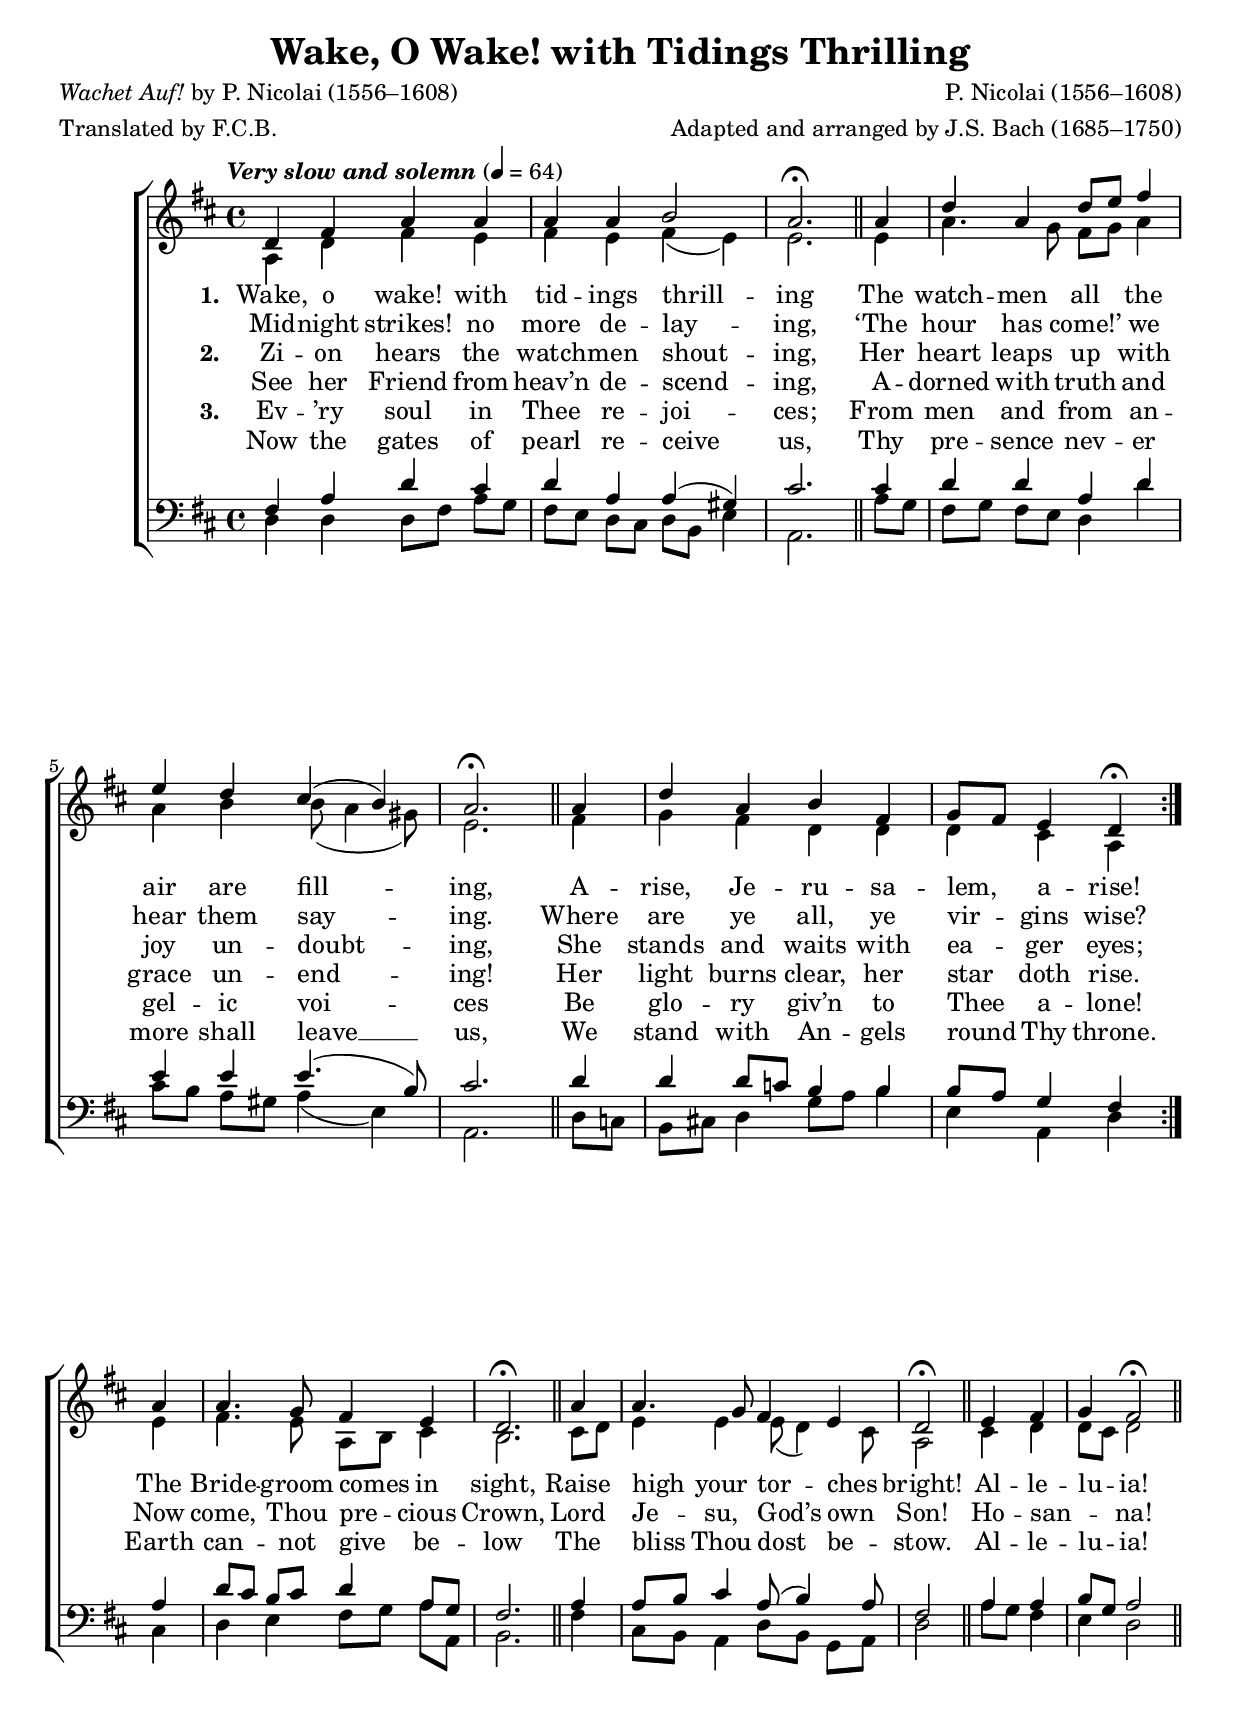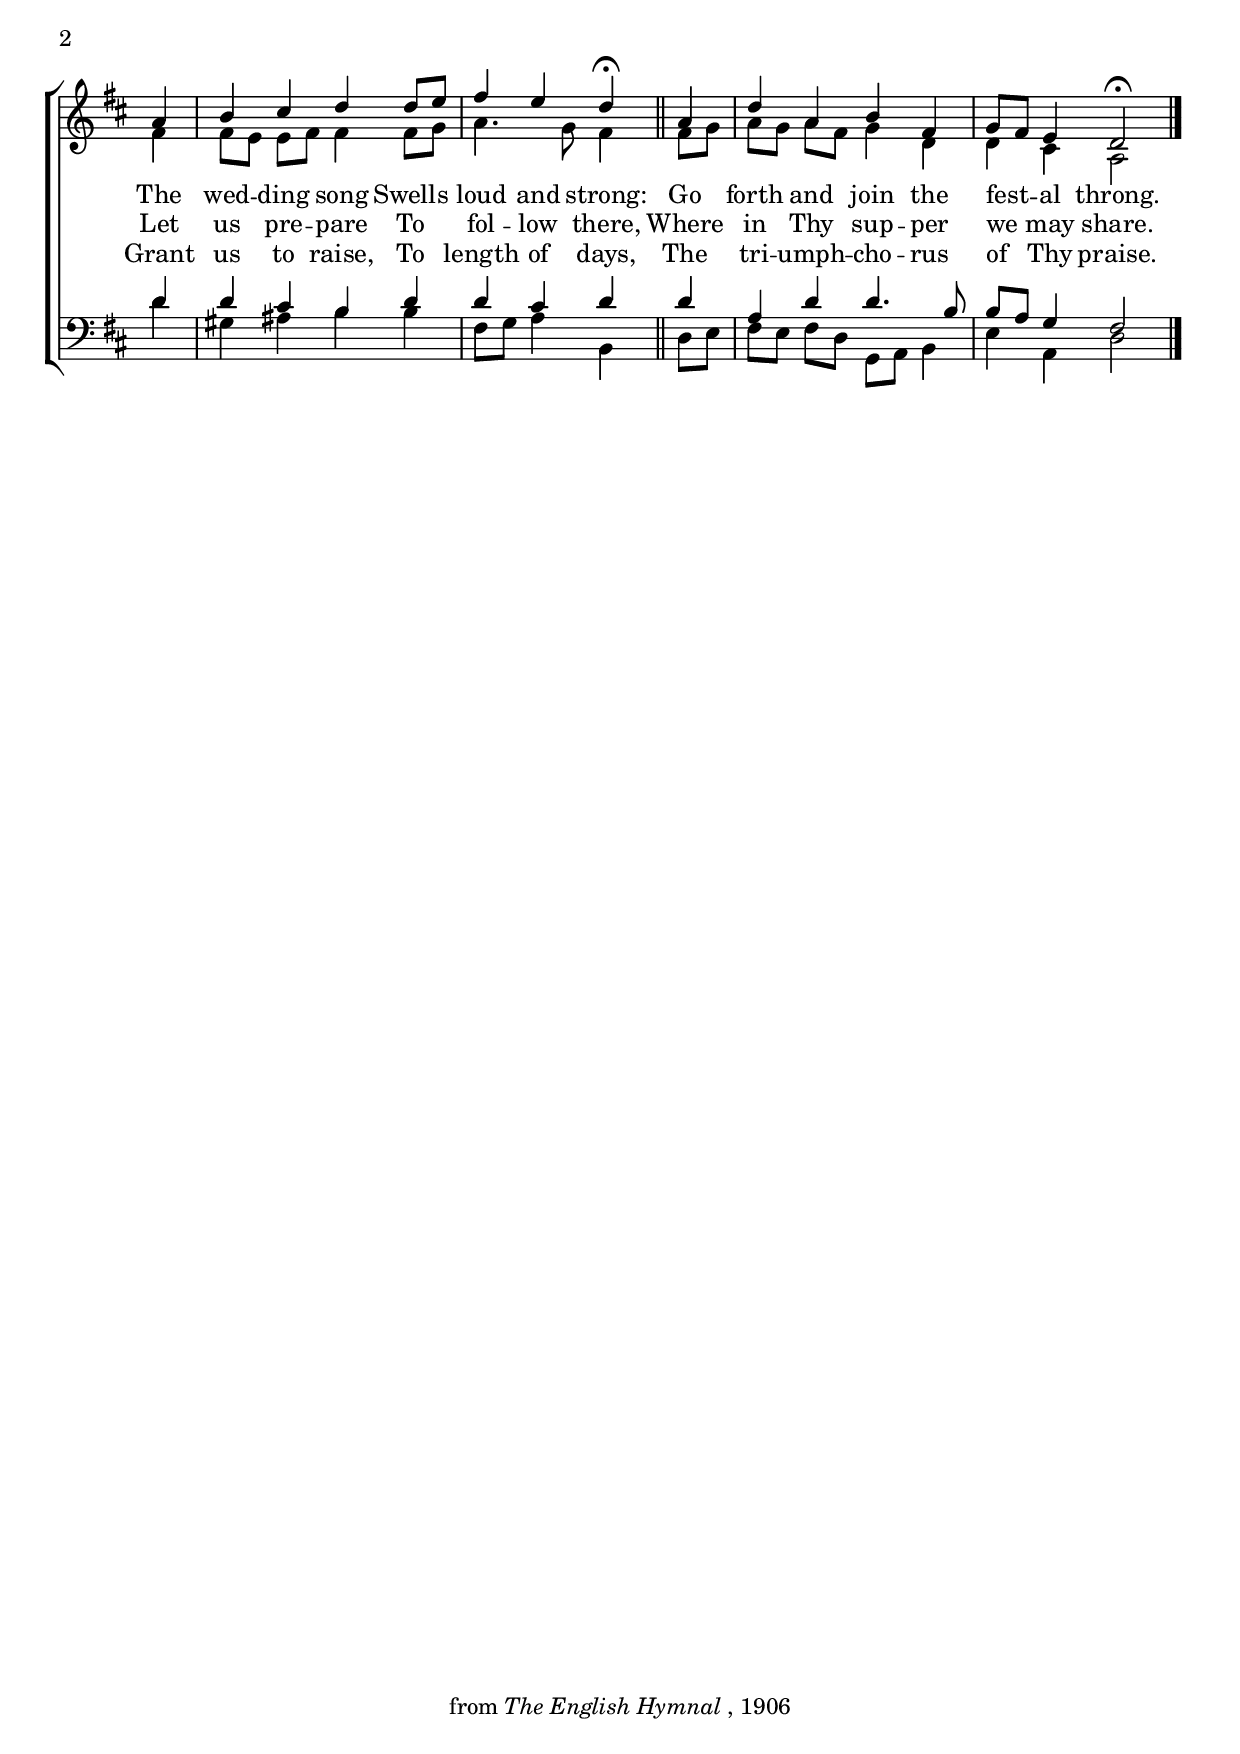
\version "2.14.2"
\include "util.ly"

\header {
  title = "Wake, O Wake! with Tidings Thrilling"
  poet = \markup{\italic{Wachet Auf!} by P. Nicolai (1556–1608)}
  meter = "Translated by F.C.B."
  composer = "P. Nicolai (1556–1608)"
  arranger = "Adapted and arranged by J.S. Bach (1685–1750)"
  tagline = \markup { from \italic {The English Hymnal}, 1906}
}

global = {
  \key d \major
  \time 4/4
  \autoBeamOff
  \mergeDifferentlyHeadedOn
  %\override DynamicLineSpanner #'staff-padding = #0.0
  %\override DynamicLineSpanner #'Y-extent = #'(-1 . 1)
  \tempo \markup\italic"Very slow and solemn" 4 = 64
}

sopMusic = \relative c' {
  \repeat volta 2 {
    d4 fis a a |
    a a b2 |
    a2.\fermata \bar"||"
    
    a4 |
    d4 a d8[ e] fis4 |
    e d cis4( b) |
    a2.\fermata \bar"||"
    
    a4 |
    d a b fis |
    g8[ fis] e4 d\fermata \break
  }
  a'4 |
  a4. g8 fis4 e |
  
  d2.\fermata \bar "||"
  a'4 |
  a4. g8 fis4 e |
  d2\fermata \bar "||"
  
  e4 fis |
  g4 fis2\fermata \bar "||"
  a4 |
  b cis d d8[ e] |
  
  fis4 e d\fermata \bar"||"
  a4 |
  d a b fis |
  g8[ fis] e4 d2\fermata \bar "|."
}
sopWords = \lyricmode {
  
}

altoMusic = \relative c' {
  \repeat volta 2 {
    a4 d fis e |
    fis e fis( e) |
    e2. |
    
    e4 |
    a 4. g8 fis[ g] a4 |
    a b b8( a4 gis8) |
    e2. |
    
    fis4 |
    g fis d d |
    d cis a
  }
  e'4 |
  fis4. e8 a,[ b] cis4 |
  
  b2. |
  cis8[ d] |
  e4 e e8( d4) cis8 |
  a2 |
  
  cis4 d |
  d8[ cis] d2 |
  fis4 |
  fis8[ e] e[ fis] fis4 fis8[ g] |
  
  a4. g8 fis4 |
  fis8[ g] |
  a[ g] a[ fis] g4 d |
  d cis a2 \bar "|."
}
altoWords = \lyricmode {
  \dropLyricsVI
  \set stanza = #"1. "
  Wake, o wake! with tid -- ings thrill -- ing
  The watch -- men all the air are fill -- ing,
  \set associatedVoice = "sopranos"
  A -- rise, Je -- ru -- sa -- lem, a -- rise!
  
  \set associatedVoice = "altos"
  The Bride -- groom comes in \set associatedVoice = "basses" sight,
  Raise high your tor -- ches \set associatedVoice = "tenors" bright!
  Al -- le -- lu -- ia!
  The wed -- ding song
  Swells loud and strong:
  \set associatedVoice = "sopranos"
  Go forth and join the fest -- al throng.
}
altoWordsII = \lyricmode {
  \dropLyricsVI
%\markup\italic
  Mid -- night strikes! no more de -- lay -- ing,
  ‘The hour has come!’ we hear them say -- ing.
  \set associatedVoice = "sopranos"
  Where are ye all, ye vir -- gins wise?
}
altoWordsIII = \lyricmode {
  \dropLyricsVI
  \set stanza = #"2. "
  Zi -- on hears the watch -- men shout -- ing,
  Her heart leaps up with joy un -- doubt -- ing,
  \set associatedVoice = "sopranos"
  She stands and waits with ea -- ger eyes;
  
  \set associatedVoice = "altos"
  Now come, Thou pre -- cious \set associatedVoice = "basses" Crown,
  Lord Je -- su, God’s own \set associatedVoice = "tenors" Son!
  Ho -- san -- _ na!
  Let us pre -- pare
  To fol -- low there,
  \set associatedVoice = "sopranos"
  Where in Thy sup -- per we may share.
}
altoWordsIV = \lyricmode {
  \dropLyricsVI
  See her Friend from heav’n de -- scend -- ing,
  A -- dorned with truth and grace un -- end -- ing!
  \set associatedVoice = "sopranos"
  Her light burns clear, her star doth rise.
}
altoWordsV = \lyricmode {
  \dropLyricsVI
  \set stanza = #"3. "
  Ev -- ’ry soul in Thee re -- joi -- ces;
  From men and from an -- gel -- ic voi -- ces
  \set associatedVoice = "sopranos"
  Be glo -- ry giv’n to Thee a -- lone!
  
  \set associatedVoice = "altos"
  Earth can -- not give be -- \set associatedVoice = "basses" low
  The bliss Thou dost be -- \set associatedVoice = "tenors" stow.
  Al -- le -- lu -- ia!
  Grant us to raise,
  To length of days,
  \set associatedVoice = "sopranos"
  The tri -- 
  \once \override LyricHyphen  #'minimum-length = #0.7
  \once \override LyricHyphen  #'minimum-distance = #0.7
   umph -- cho -- rus of Thy praise.
}
altoWordsVI = \lyricmode {
  \dropLyricsVI
  Now the gates of pearl re -- ceive us,
  Thy pre -- sence nev -- er more shall leave __ us,
  \set associatedVoice = "sopranos"
  We stand with An -- gels round Thy throne.
}
tenorMusic = \relative c {
  \repeat volta 2 {
    fis4 a d cis |
    d a a( gis) |
    cis2. |
    
    cis4 |
    d d a d |
    e e e4.( b8) |
    cis2. |
    
    d4 |
    d d8[ c] b4 b |
    b8[ a] g4 fis
  }
  a4 |
  d8[ cis] b[ cis] d4 a8[ g] |
  
  fis2. |
  a4 |
  a8[ b] cis4 |
  a8( b4) a8 |
  fis2 |
  
  a4 a |
  b8[ g] a2 |
  d4 |
  d cis b d |
  
  d cis d |
  d |
  a d d4. b8 |
  b[ a] g4 fis2 \bar "|."
}
tenorWords = \lyricmode {

}

bassMusic = \relative c {
  \repeat volta 2 {
    d4 d d8[ fis] a[ g] |
    fis[ e] d[ cis] d[ b] e4 |
    a,2. |
    
    a'8[ g] |
    fis[ g] fis[ e] d4 d' |
    cis8[ b] a[ gis] a4( e) |
    a,2. |
    
    d8[ c] |
    b[ cis!] d4 g8[ a] b4 |
    e, a, d
  }
  cis4 |
  d e fis8[ g] a[ a,] |
  
  b2. |
  fis'4 |
  cis8[ b] a4 d8[ b] g[ a] |
  d2 |
  
  a'8[ g] fis4 |
  e4 d2 |
  d'4 |
  gis, ais b b |
  
  fis8[ g] a4 b, |
  d8[ e] |
  fis[ e] fis[ d] g,[ a] b4 |
  e a, d2 \bar "|."
}
bassWords = \lyricmode {

}

pianoRH = \relative c' {
  
}
pianoLH = \relative c' {
  
}

\score {
  <<
   \new ChoirStaff <<
    \new Staff = women <<
      \new Voice = "sopranos" { \voiceOne << \global \sopMusic >> }
      \new Voice = "altos" { \voiceTwo << \global \altoMusic >> }
    >>
   \new Staff = men <<
      \clef bass
      \new Voice = "tenors" { \voiceOne << \global \tenorMusic >> }
      \new Voice = "basses" { \voiceTwo << \global \bassMusic >> }
    >>
    \new Lyrics \with { alignAboveContext = #"women" \override VerticalAxisGroup #'nonstaff-relatedstaff-spacing = #'((basic-distance . 1))} \lyricsto "sopranos" \sopWords
    \new Lyrics = "altosVI"  \with { alignBelowContext = #"women" \override VerticalAxisGroup #'nonstaff-relatedstaff-spacing = #'((basic-distance . 1))} \lyricsto "tenors" \altoWordsVI
    \new Lyrics = "altosV"  \with { alignBelowContext = #"women" \override VerticalAxisGroup #'nonstaff-relatedstaff-spacing = #'((basic-distance . 1))} \lyricsto "tenors" \altoWordsV
    \new Lyrics = "altosIV"  \with { alignBelowContext = #"women" \override VerticalAxisGroup #'nonstaff-relatedstaff-spacing = #'((basic-distance . 1))} \lyricsto "tenors" \altoWordsIV
    \new Lyrics = "altosIII"  \with { alignBelowContext = #"women" \override VerticalAxisGroup #'nonstaff-relatedstaff-spacing = #'((basic-distance . 1))} \lyricsto "tenors" \altoWordsIII
    \new Lyrics = "altosII"  \with { alignBelowContext = #"women" \override VerticalAxisGroup #'nonstaff-relatedstaff-spacing = #'((basic-distance . 1))} \lyricsto "tenors" \altoWordsII
    \new Lyrics = "altos"  \with { alignBelowContext = #"women" \override VerticalAxisGroup #'nonstaff-relatedstaff-spacing = #'((basic-distance . 1))} \lyricsto "tenors" \altoWords
    \new Lyrics \with { alignAboveContext = #"men" \override VerticalAxisGroup #'nonstaff-relatedstaff-spacing = #'((basic-distance . 1)) } \lyricsto "tenors" \tenorWords
    \new Lyrics \with { alignBelowContext = #"men" \override VerticalAxisGroup #'nonstaff-relatedstaff-spacing = #'((basic-distance . 1)) } \lyricsto "basses" \bassWords
  >>
%    \new PianoStaff << \new Staff { \new Voice { \pianoRH } } \new Staff { \clef "bass" \pianoLH } >>
  >>
  \layout { }
  
}

\score {
  \unfoldRepeats

  <<
   \new ChoirStaff <<
    \new Staff = women <<
      \new Voice = "sopranos" { \voiceOne << \global \sopMusic >> }
      \new Voice = "altos" { \voiceTwo << \global \altoMusic >> }
    >>
   \new Staff = men <<
      \clef bass
      \new Voice = "tenors" { \voiceOne << \global \tenorMusic >> }
      \new Voice = "basses" { \voiceTwo << \global \bassMusic >> }
    >>
    \new Lyrics \with { alignAboveContext = #"women" \override VerticalAxisGroup #'nonstaff-relatedstaff-spacing = #'((basic-distance . 1))} \lyricsto "sopranos" \sopWords
    \new Lyrics = "altosVI"  \with { alignBelowContext = #"women" \override VerticalAxisGroup #'nonstaff-relatedstaff-spacing = #'((basic-distance . 1))} \lyricsto "tenors" \altoWordsVI
    \new Lyrics = "altosV"  \with { alignBelowContext = #"women" \override VerticalAxisGroup #'nonstaff-relatedstaff-spacing = #'((basic-distance . 1))} \lyricsto "tenors" \altoWordsV
    \new Lyrics = "altosIV"  \with { alignBelowContext = #"women" \override VerticalAxisGroup #'nonstaff-relatedstaff-spacing = #'((basic-distance . 1))} \lyricsto "tenors" \altoWordsIV
    \new Lyrics = "altosIII"  \with { alignBelowContext = #"women" \override VerticalAxisGroup #'nonstaff-relatedstaff-spacing = #'((basic-distance . 1))} \lyricsto "tenors" \altoWordsIII
    \new Lyrics = "altosII"  \with { alignBelowContext = #"women" \override VerticalAxisGroup #'nonstaff-relatedstaff-spacing = #'((basic-distance . 1))} \lyricsto "tenors" \altoWordsII
    \new Lyrics = "altos"  \with { alignBelowContext = #"women" \override VerticalAxisGroup #'nonstaff-relatedstaff-spacing = #'((basic-distance . 1))} \lyricsto "tenors" \altoWords
    \new Lyrics \with { alignAboveContext = #"men" \override VerticalAxisGroup #'nonstaff-relatedstaff-spacing = #'((basic-distance . 1)) } \lyricsto "tenors" \tenorWords
    \new Lyrics \with { alignBelowContext = #"men" \override VerticalAxisGroup #'nonstaff-relatedstaff-spacing = #'((basic-distance . 1)) } \lyricsto "basses" \bassWords
  >>
%    \new PianoStaff << \new Staff { \new Voice { \pianoRH } } \new Staff { \clef "bass" \pianoLH } >>
  >>
  
  \midi {
    \tempo 4 = 180
    \set Staff.midiInstrument = "flute"
  
    \context {
      \Voice
      \remove "Dynamic_performer"
    }
  }
}

